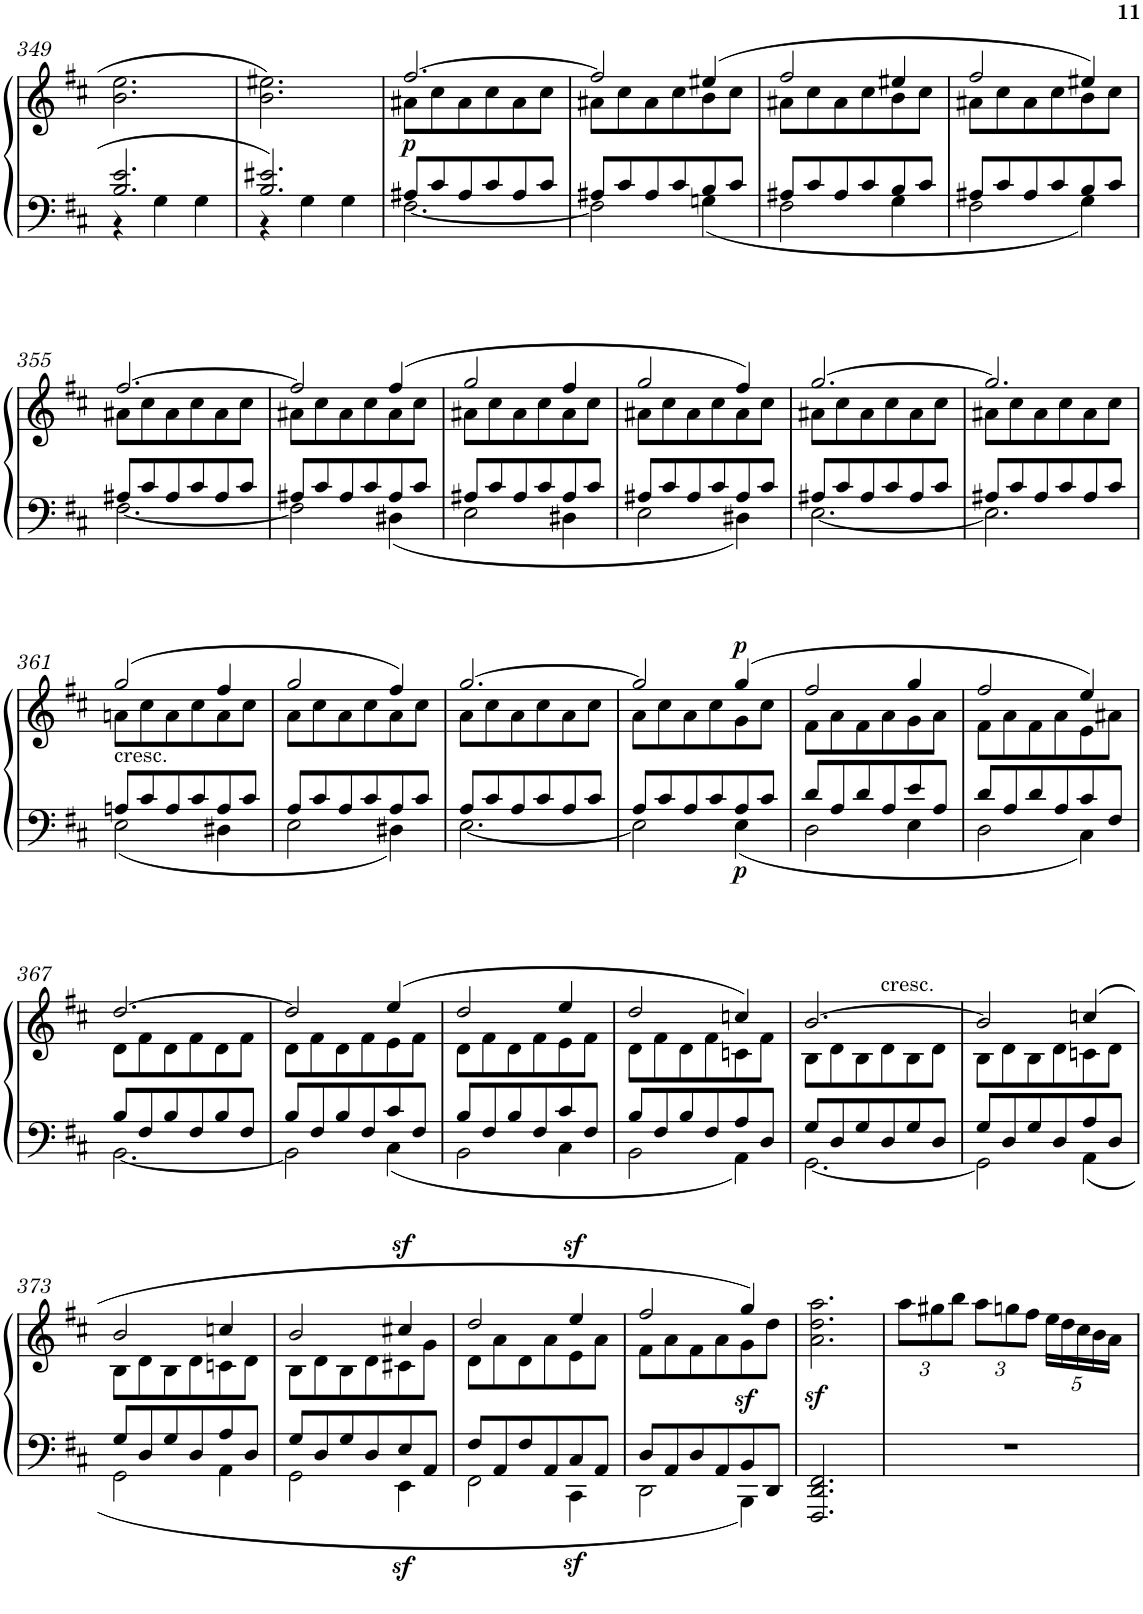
**kern	**kern	**dynam
*part1	*part1	*part1
*staff2	*staff1	*staff1/2
*I"Piano	*	*
*I'Pno	*	*
!!LO:PB:g=z
*clefF4	*clefG2	*
*k[f#c#]	*k[f#c#]	*
*D:	*D:	*
*M3/4	*M3/4	*
=349	=349	=349
*^	*	*
2.B/ 2.e/	4r	2.b\ 2.ee\	.
.	4G\	.	.
.	4G\	.	.
=350	=350	=350	=350
2.B/ 2.e#X/	4r	2.b\ 2.ee#X\	.
.	4G\	.	.
.	4G\	.	.
=351	=351	=351	=351
*	*	*^	*
!	!	!	!	!LO:DY:b
8A#X/L	[2.F#\	[2.ff#/	8a#X\L	p
8c#/	.	.	8cc#\	.
8A#/	.	.	8a#\	.
8c#/	.	.	8cc#\	.
8A#/	.	.	8a#\	.
8c#/J	.	.	8cc#\J	.
=352	=352	=352	=352	=352
8A#X/L	2F#\]	2ff#/]	8a#X\L	.
8c#/	.	.	8cc#\	.
8A#/	.	.	8a#\	.
8c#/	.	.	8cc#\	.
8B/	4Gn\	(>4ee#X/	8b\	.
8c#/J	.	.	8cc#\J	.
=353	=353	=353	=353	=353
8A#X/L	2F#\	2ff#/	8a#X\L	.
8c#/	.	.	8cc#\	.
8A#/	.	.	8a#\	.
8c#/	.	.	8cc#\	.
8B/	4G\	4ee#X/	8b\	.
8c#/J	.	.	8cc#\J	.
=354	=354	=354	=354	=354
8A#X/L	2F#\	2ff#/	8a#X\L	.
8c#/	.	.	8cc#\	.
8A#/	.	.	8a#\	.
8c#/	.	.	8cc#\	.
8B/	4G\	4ee#X/)	8b\	.
8c#/J	.	.	8cc#\J	.
!!LO:LB:g=z	!!
=355	=355	=355	=355	=355
8A#X/L	[2.F#\	[2.ff#/	8a#X\L	.
8c#/	.	.	8cc#\	.
8A#/	.	.	8a#\	.
8c#/	.	.	8cc#\	.
8A#/	.	.	8a#\	.
8c#/J	.	.	8cc#\J	.
=356	=356	=356	=356	=356
8A#X/L	2F#\]	2ff#/]	8a#X\L	.
8c#/	.	.	8cc#\	.
8A#/	.	.	8a#\	.
8c#/	.	.	8cc#\	.
8A#/	4D#X\	(>4ff#/	8a#\	.
8c#/J	.	.	8cc#\J	.
=357	=357	=357	=357	=357
8A#X/L	2E\	2gg/	8a#X\L	.
8c#/	.	.	8cc#\	.
8A#/	.	.	8a#\	.
8c#/	.	.	8cc#\	.
8A#/	4D#X\	4ff#/	8a#\	.
8c#/J	.	.	8cc#\J	.
=358	=358	=358	=358	=358
8A#X/L	2E\	2gg/	8a#X\L	.
8c#/	.	.	8cc#\	.
8A#/	.	.	8a#\	.
8c#/	.	.	8cc#\	.
8A#/	4D#X\	4ff#/)	8a#\	.
8c#/J	.	.	8cc#\J	.
=359	=359	=359	=359	=359
8A#X/L	[2.E\	[2.gg/	8a#X\L	.
8c#/	.	.	8cc#\	.
8A#/	.	.	8a#\	.
8c#/	.	.	8cc#\	.
8A#/	.	.	8a#\	.
8c#/J	.	.	8cc#\J	.
=360	=360	=360	=360	=360
8A#X/L	2.E\]	2.gg/]	8a#X\L	.
8c#/	.	.	8cc#\	.
8A#/	.	.	8a#\	.
8c#/	.	.	8cc#\	.
8A#/	.	.	8a#\	.
8c#/J	.	.	8cc#\J	.
!!LO:LB:g=z	!!
=361	=361	=361	=361	=361
!	!	!LO:TX:b:t=cresc.	!	!
8An/L	2E\	(>2gg/	8an\L	.
8c#/	.	.	8cc#\	.
8A/	.	.	8a\	.
8c#/	.	.	8cc#\	.
8A/	4D#X\	4ff#/	8a\	.
8c#/J	.	.	8cc#\J	.
=362	=362	=362	=362	=362
8A/L	2E\	2gg/	8a\L	.
8c#/	.	.	8cc#\	.
8A/	.	.	8a\	.
8c#/	.	.	8cc#\	.
8A/	4D#X\	4ff#/)	8a\	.
8c#/J	.	.	8cc#\J	.
=363	=363	=363	=363	=363
8A/L	[2.E\	[2.gg/	8a\L	.
8c#/	.	.	8cc#\	.
8A/	.	.	8a\	.
8c#/	.	.	8cc#\	.
8A/	.	.	8a\	.
8c#/J	.	.	8cc#\J	.
=364	=364	=364	=364	=364
8A/L	2E\]	2gg/]	8a\L	.
8c#/	.	.	8cc#\	.
8A/	.	.	8a\	.
8c#/	.	.	8cc#\	.
!	!	!	!	!LO:DY:b=2
!	!	!	!	!LO:DY:n=1:a
8A/	4E\	(>4gg/	8g\	p p
8c#/J	.	.	8cc#\J	.
=365	=365	=365	=365	=365
8d/L	2D\	2ff#/	8f#\L	.
8A/	.	.	8a\	.
8d/	.	.	8f#\	.
8A/	.	.	8a\	.
8e/	4E\	4gg/	8g\	.
8A/J	.	.	8a\J	.
=366	=366	=366	=366	=366
8d/L	2D\	2ff#/	8f#\L	.
8A/	.	.	8a\	.
8d/	.	.	8f#\	.
8A/	.	.	8a\	.
8c#/	4C#\	4ee/)	8e\	.
8F#/J	.	.	8a#X\J	.
!!LO:LB:g=z	!!
=367	=367	=367	=367	=367
8B/L	[2.BB\	[2.dd/	8d\L	.
8F#/	.	.	8f#\	.
8B/	.	.	8d\	.
8F#/	.	.	8f#\	.
8B/	.	.	8d\	.
8F#/J	.	.	8f#\J	.
=368	=368	=368	=368	=368
8B/L	2BB\]	2dd/]	8d\L	.
8F#/	.	.	8f#\	.
8B/	.	.	8d\	.
8F#/	.	.	8f#\	.
8c#/	4C#\	(>4ee/	8e\	.
8F#/J	.	.	8f#\J	.
=369	=369	=369	=369	=369
8B/L	2BB\	2dd/	8d\L	.
8F#/	.	.	8f#\	.
8B/	.	.	8d\	.
8F#/	.	.	8f#\	.
8c#/	4C#\	4ee/	8e\	.
8F#/J	.	.	8f#\J	.
=370	=370	=370	=370	=370
8B/L	2BB\	2dd/	8d\L	.
8F#/	.	.	8f#\	.
8B/	.	.	8d\	.
8F#/	.	.	8f#\	.
8A/	4AA\	4ccn/)	8cn\	.
8D/J	.	.	8f#\J	.
=371	=371	=371	=371	=371
8G/L	[2.GG\	[2.b/	8B\L	.
8D/	.	.	8d\	.
8G/	.	.	8B\	.
!	!	!	!LO:TX:a:t=cresc.	!
8D/	.	.	8d\	.
8G/	.	.	8B\	.
8D/J	.	.	8d\J	.
=372	=372	=372	=372	=372
8G/L	2GG\]	2b/]	8B\L	.
8D/	.	.	8d\	.
8G/	.	.	8B\	.
8D/	.	.	8d\	.
8A/	4AA\	(>4ccn/	8cn\	.
8D/J	.	.	8d\J	.
!!LO:LB:g=z	!!
=373	=373	=373	=373	=373
8G/L	2GG\	2b/	8B\L	.
8D/	.	.	8d\	.
8G/	.	.	8B\	.
8D/	.	.	8d\	.
8A/	4AA\	4ccn/	8cn\	.
8D/J	.	.	8d\J	.
=374	=374	=374	=374	=374
8G/L	2GG\	2b/	8B\L	.
8D/	.	.	8d\	.
8G/	.	.	8B\	.
8D/	.	.	8d\	.
!	!	!	!	!LO:DY:b=2
!	!	!	!	!LO:DY:n=1:a
8E/	4EE\	4cc#X/	8c#X\	sf sf
8AA/J	.	.	8g\J	.
=375	=375	=375	=375	=375
8F#/L	2FF#\	2dd/	8d\L	.
8AA/	.	.	8a\	.
8F#/	.	.	8d\	.
8AA/	.	.	8a\	.
!	!	!	!	!LO:DY:b=2
!	!	!	!	!LO:DY:n=1:a
8C#/	4CC#\	4ee/	8e\	sf sf
8AA/J	.	.	8a\J	.
=376	=376	=376	=376	=376
8D/L	2DD\	2ff#/	8f#\L	.
8AA/	.	.	8a\	.
8D/	.	.	8f#\	.
8AA/	.	.	8a\	.
!	!	!	!	!LO:DY:b
8BB/	4BBB\	4gg/)	8g\	sf
8DD/J	.	.	8dd\J	.
*v	*v	*	*	*
*	*v	*v	*
=377	=377	=377
2.FFF#/ 2.DD/ 2.FF#/	2.a\z< 2.dd\z< 2.aa\z<	.
=378	=378	=378
*	*Xbrackettup	*
2.r	12aa\L	.
.	12gg#X\	.
.	12bb\J	.
.	12aa\L	.
.	12ggn\	.
.	12ff#\J	.
.	20ee\LL	.
.	20dd\	.
.	20cc#\	.
.	20b\	.
.	20a\JJ	.
=	=	=
*-	*-	*-
